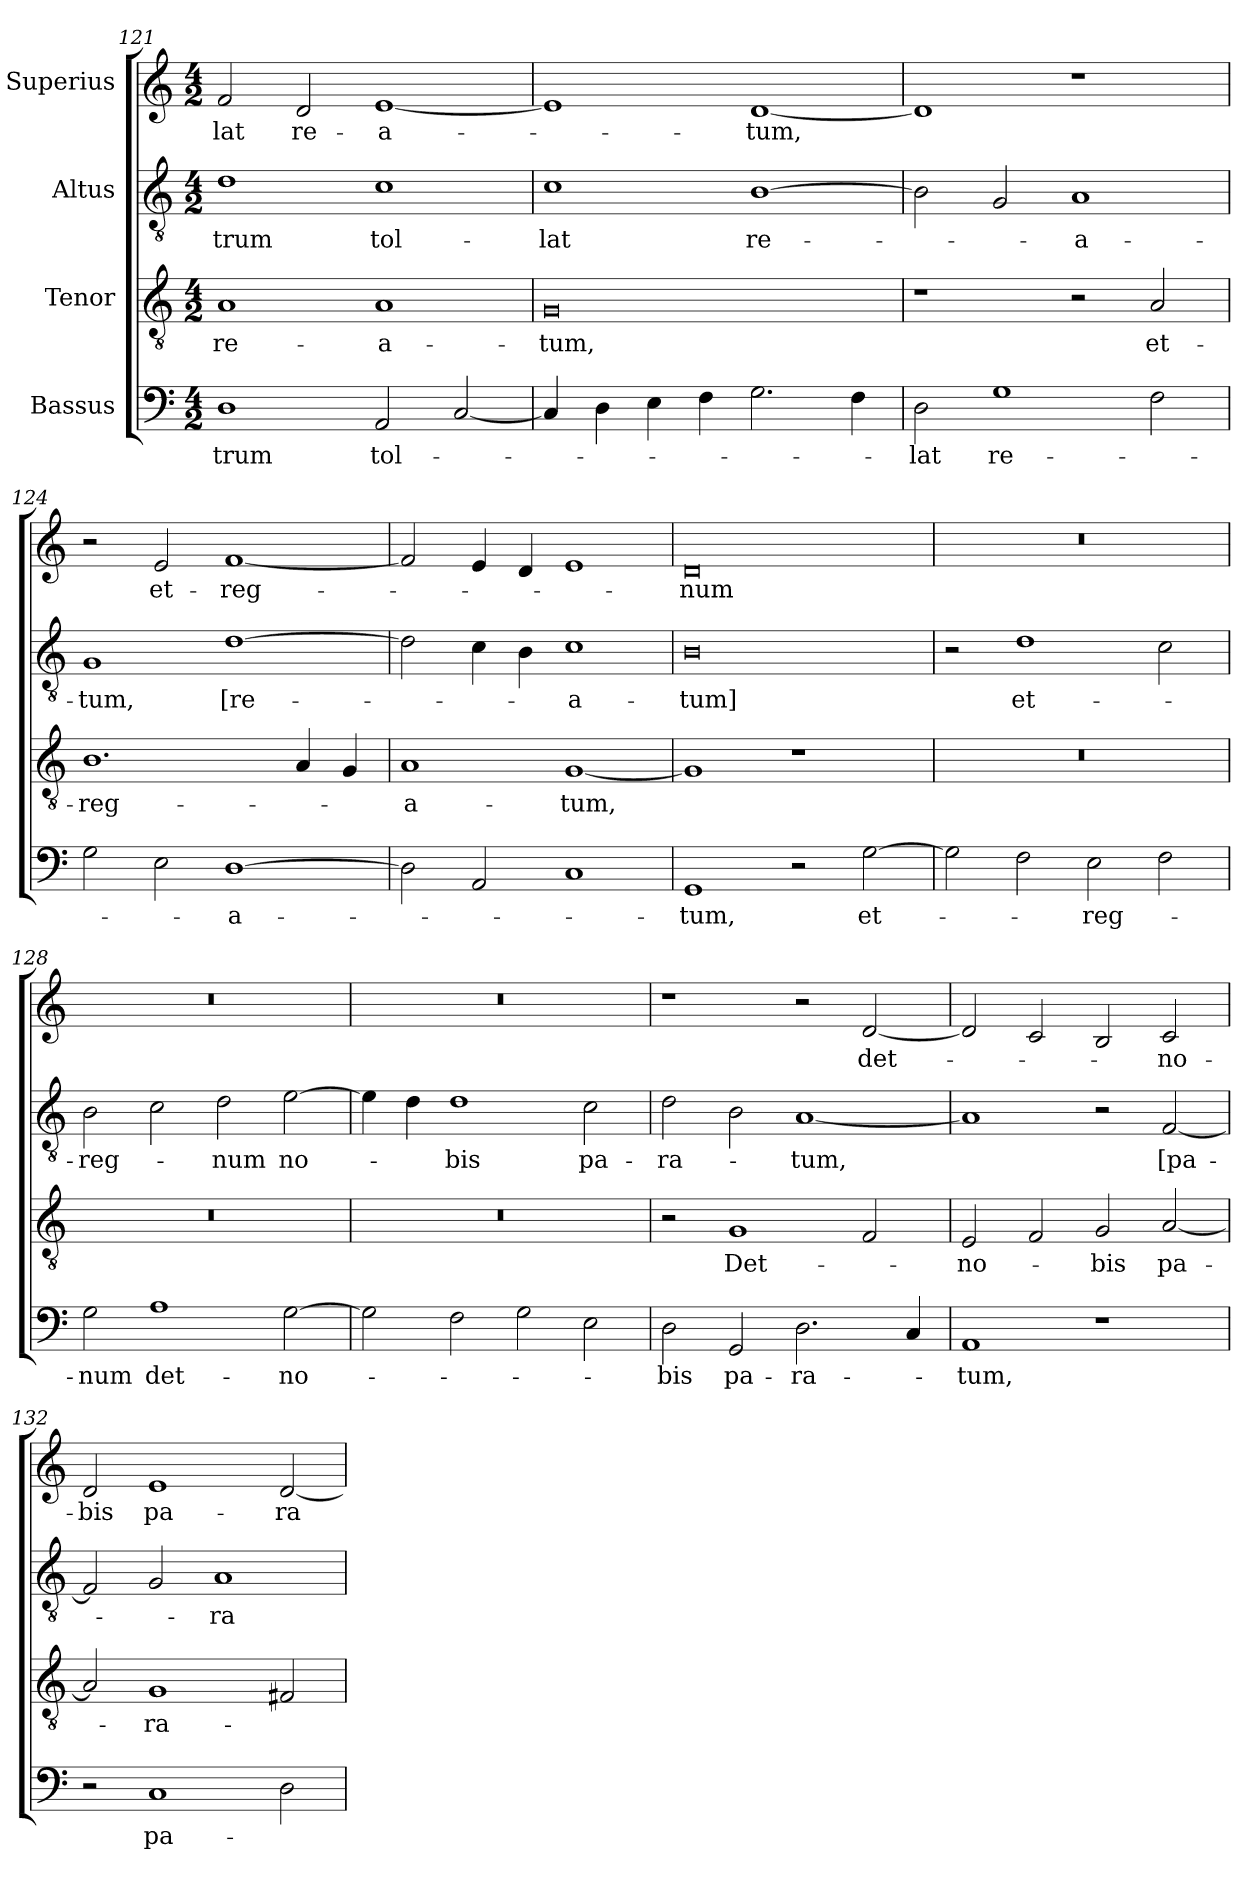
**kern	**text	**kern	**text	**kern	**text	**kern	**text
*part4	*part4	*part3	*part3	*part2	*part2	*part1	*part1
*staff4	*staff4	*staff3	*staff3	*staff2	*staff2	*staff1	*staff1
*I"Bassus	*	*I"Tenor	*	*I"Altus	*	*I"Superius	*
*clefF4	*	*clefGv2	*	*clefGv2	*	*clefG2	*
*k[]	*	*k[]	*	*k[]	*	*k[]	*
*M4/2	*	*M4/2	*	*M4/2	*	*M4/2	*
=121	=121	=121	=121	=121	=121	=121	=121
1D\	-trum	1A/	re-	1d\	-trum	2f/	-lat
.	.	.	.	.	.	2d/	re-
2AA/	tol-	1A/	-a-	1c\	tol-	[1e/	-a-
[2C/	.	.	.	.	.	.	.
=122	=122	=122	=122	=122	=122	=122	=122
4C/]	.	0G/	-tum,	1c\	-lat	1e/]	.
4D\	.	.	.	.	.	.	.
4E\	.	.	.	.	.	.	.
4F\	.	.	.	.	.	.	.
2.G\	.	.	.	[1B\	re-	[1d/	-tum,
4F\	.	.	.	.	.	.	.
=123	=123	=123	=123	=123	=123	=123	=123
2D\	-lat	1r	.	2B\]	.	1d/]	.
1G\	re-	.	.	2G/	.	.	.
.	.	2r	.	1A/	-a-	1r	.
2F\	.	2A/	et-	.	.	.	.
=124	=124	=124	=124	=124	=124	=124	=124
2G\	.	1.B\	reg-	1G/	-tum,	2r	.
2E\	.	.	.	.	.	2e/	et-
[1D\	-a-	.	.	[1d\	[re-	[1f/	reg-
.	.	4A/	.	.	.	.	.
.	.	4G/	.	.	.	.	.
=125	=125	=125	=125	=125	=125	=125	=125
2D\]	.	1A/	-a-	2d\]	.	2f/]	.
2AA/	.	.	.	4c\	.	4e/	.
.	.	.	.	4B\	.	4d/	.
1C/	.	[1G/	-tum,	1c\	-a-	1e/	.
=126	=126	=126	=126	=126	=126	=126	=126
1GG/	-tum,	1G/]	.	0B\	-tum]	0d/	-num
2r	.	1r	.	.	.	.	.
[2G\	et-	.	.	.	.	.	.
=127	=127	=127	=127	=127	=127	=127	=127
2G\]	.	0r	.	2r	.	0r	.
2F\	.	.	.	1d\	et-	.	.
2E\	reg-	.	.	.	.	.	.
2F\	.	.	.	2c\	.	.	.
=128	=128	=128	=128	=128	=128	=128	=128
2G\	-num	0r	.	2B\	reg-	0r	.
1A\	det-	.	.	2c\	.	.	.
.	.	.	.	2d\	-num	.	.
[2G\	-no-	.	.	[2e\	no-	.	.
=129	=129	=129	=129	=129	=129	=129	=129
2G\]	.	0r	.	4e\]	.	0r	.
.	.	.	.	4d\	.	.	.
2F\	.	.	.	1d\	-bis	.	.
2G\	.	.	.	.	.	.	.
2E\	.	.	.	2c\	pa-	.	.
=130	=130	=130	=130	=130	=130	=130	=130
2D\	-bis	2r	.	2d\	-ra-	1r	.
2GG/	pa-	1G/	Det-	2B\	.	.	.
2.D\	-ra-	.	.	[1A/	-tum,	2r	.
.	.	2F/	.	.	.	[2d/	det-
4C/	.	.	.	.	.	.	.
=131	=131	=131	=131	=131	=131	=131	=131
1AA/	-tum,	2E/	no-	1A/]	.	2d/]	.
.	.	2F/	.	.	.	2c/	.
1r	.	2G/	-bis	2r	.	2B/	.
.	.	[2A/	pa-	[2F/	[pa-	2c/	no-
=132	=132	=132	=132	=132	=132	=132	=132
2r	.	2A/]	.	2F/]	.	2d/	-bis
1C/	pa-	1G/	-ra-	2G/	.	1e/	pa-
.	.	.	.	1A/	-ra-	.	.
2D\	.	2F#X/	.	.	.	[2d/	-ra-
=	=	=	=	=	=	=	=
*-	*-	*-	*-	*-	*-	*-	*-
